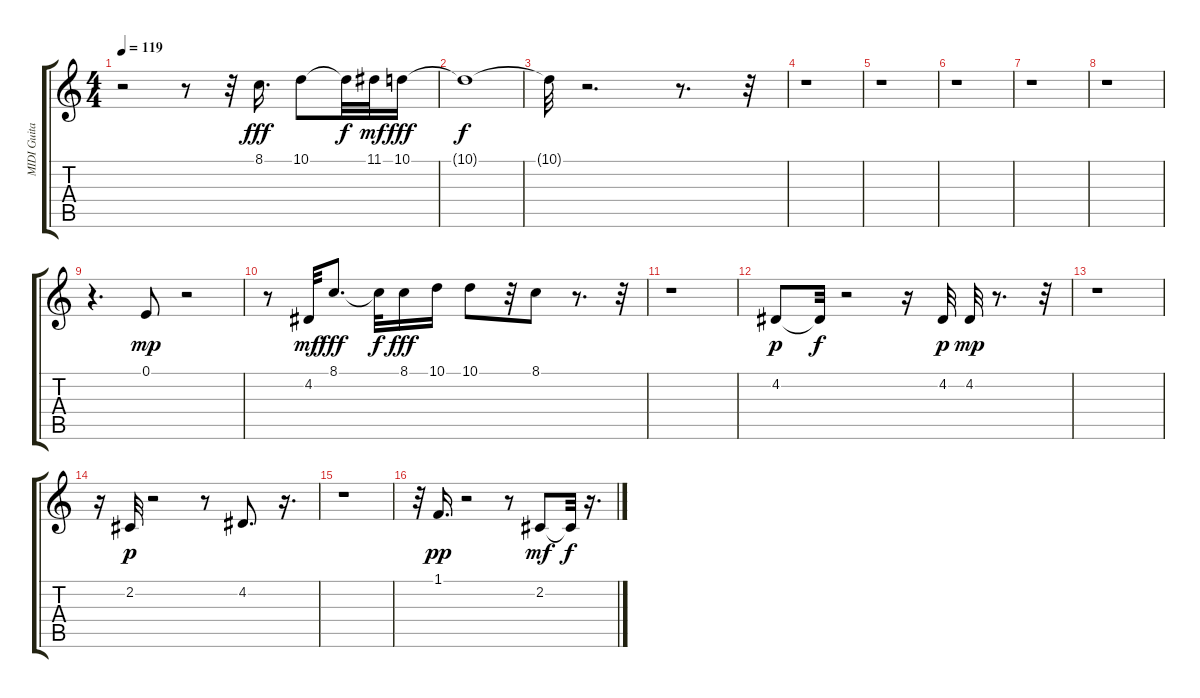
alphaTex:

\track ("MIDI Guitar                     " "MIDI Guita") {instrument lead1square}
\staff {score tabs}
\tuning (E4 B3 G3 D3 A2 E2) {hide}
\ts (4 4)
\tempo 119
\clef g2
\ks c
r.2{dy fff} r.8 r.32 8.1.16{d} 10.1.8 10.1{t}.32{dy f} 11.1.32{dy mf} 10.1.16{dy fff} |
10.1{t}.1{dy f} |
10.1{t}.32 r.2{d} r.8{d} r.32 |
r.1 |
r.1 |
r.1 |
r.1 |
r.1 |
r.4{d} 0.1.8{dy mp} r.2 |
r.8 4.2.32{dy mf} 8.1.8{d dy fff} 8.1{t}.32{dy f} 8.1.16{dy fff} 10.1.16 10.1.8 r.32 8.1.8 r.8{d} r.32 |
r.1 |
4.2.8{dy p} 4.2{t}.32{dy f} r.2 r.16 4.2.32{dy p} 4.2.32{dy mp} r.8{d} r.32 |
r.1 |
r.16 2.2.32{dy p} r.2 r.8 4.2.8{d} r.16{d} |
r.1 |
r.32 1.1.16{d dy pp} r.2 r.8 2.2.8{dy mf} 2.2{t}.32{dy f} r.16{d}
